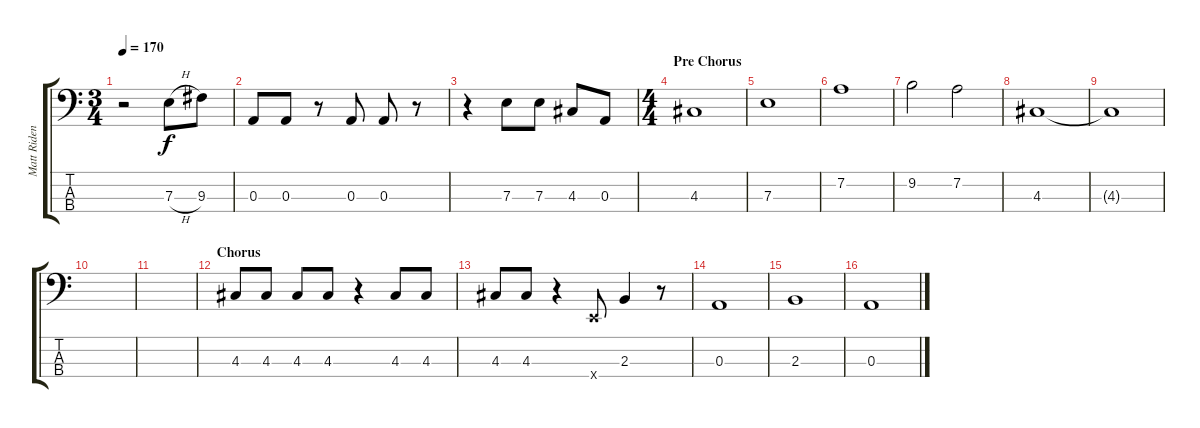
\track ("Matt Ridenour (Bass)" "Matt Riden") {instrument electricbassfinger}
\staff {score tabs}
\tuning (G2 D2 A1 E1) {hide}
\ts (3 4)
\tempo 170
\clef f4
\ks c
r.2{dy f} 7.3{h}.8 9.3.8 |
0.3.8 0.3.8 r.8 0.3.8 0.3.8 r.8 |
r.4 7.3.8 7.3.8 4.3.8 0.3.8 |
\ts (4 4)
\section ("" "Pre Chorus")
4.3.1 |
7.3.1 |
7.2.1 |
9.2.2 7.2.2 |
4.3.1{volume 3} |
4.3{t}.1 |
|
|
\section ("" "Chorus")
4.3.8{volume 16} 4.3.8 4.3.8 4.3.8 r.4 4.3.8 4.3.8 |
4.3.8 4.3.8 r.4 0.4{x}.8 2.3.4 r.8 |
0.3.1 |
2.3.1 |
0.3.1
